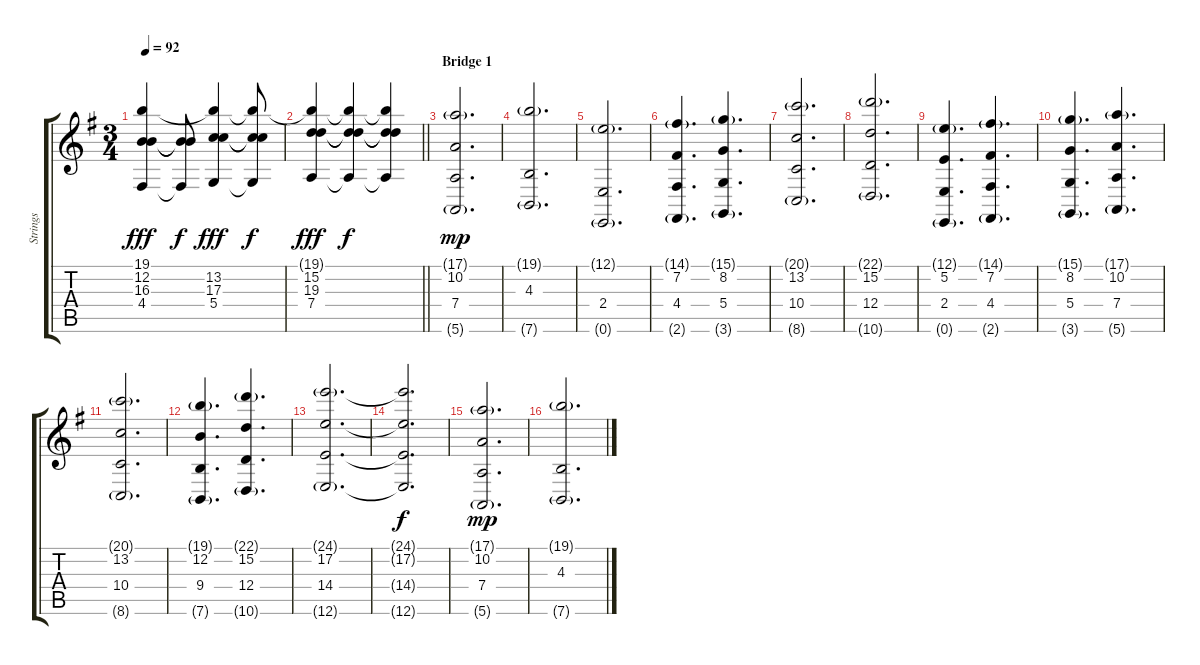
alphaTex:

\track ("Strings" "Strings") {instrument stringensemble1}
\staff {score tabs}
\tuning (E4 B3 G3 D3 A2 E2) {hide}
\ts (3 4)
\tempo 92
\clef g2
\ks g
(19.1 12.2 16.3 4.4).4{dy fff} (12.2{t} 16.3{t} 4.4{t}).8{dy f} (19.1{t} 13.2 17.3 5.4).4{dy fff} (19.1{t} 13.2{t} 17.3{t} 5.4{t}).8{dy f} |
\barLineRight lightlight
(19.1{t} 15.2 19.3 7.4).4{dy fff} (19.1{t} 15.2{t} 19.3{t} 7.4{t}).4{dy f} (19.1{t} 15.2{t} 19.3{t} 7.4{t}).4 |
\section ("" "Bridge 1")
(17.1{g} 10.2 7.4 5.6{g}).2{d dy mp} |
(19.1{g} 4.3 7.6{g}).2{d} |
(12.1{g} 2.4 0.6{g}).2{d} |
(14.1{g} 7.2 4.4 2.6{g}).4{d} (15.1{g} 8.2 5.4 3.6{g}).4{d} |
(20.1{g} 13.2 10.4 8.6{g}).2{d} |
(22.1{g} 15.2 12.4 10.6{g}).2{d} |
(12.1{g} 5.2 2.4 0.6{g}).4{d} (14.1{g} 7.2 4.4 2.6{g}).4{d} |
(15.1{g} 8.2 5.4 3.6{g}).4{d} (17.1{g} 10.2 7.4 5.6{g}).4{d} |
(20.1{g} 13.2 10.4 8.6{g}).2{d} |
(19.1{g} 12.2 9.4 7.6{g}).4{d} (22.1{g} 15.2 12.4 10.6{g}).4{d} |
(24.1{g} 17.2 14.4 12.6{g}).2{d} |
(24.1{t} 17.2{t} 14.4{t} 12.6{t}).2{d dy f} |
(17.1{g} 10.2 7.4 5.6{g}).2{d dy mp} |
(19.1{g} 4.3 7.6{g}).2{d}
